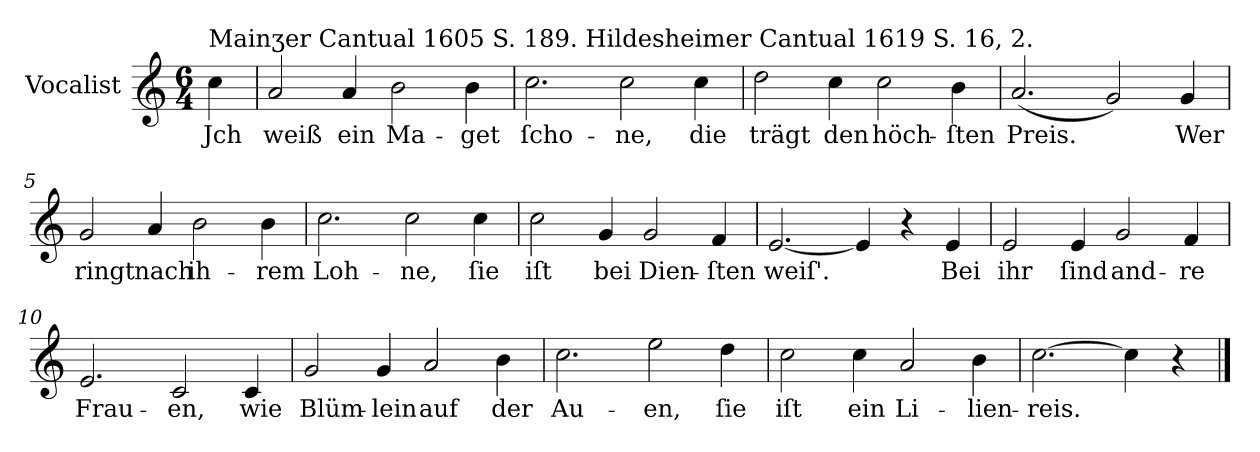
**kern	**text
*part1	*part1
*staff1	*staff1
*I"Vocalist	*
*k[]	*
*C:	*
*M6/4	*
=	=
!LO:TX:a:t=Mainʒer Cantual 1605 S. 189. Hildesheimer Cantual 1619 S. 16, 2.	!
4cc	Jch
=1	=1
2a	weiß
4a	ein
2b	Ma-
4b	-get
=2	=2
2.cc	ſcho-
2cc	-ne,
4cc	die
=3	=3
2dd	trägt
4cc	den
2cc	höch-
4b	-ſten
=4	=4
(2.a	Preis.
2g)	.
4g	Wer
=5	=5
2g	ringt
4a	nach
2b	ih-
4b	-rem
=6	=6
2.cc	Loh-
2cc	-ne,
4cc	ſie
=7	=7
2cc	iſt
4g	bei
2g	Dien-
4f	-ſten
=8	=8
[2.e	weiſ'.
4e]	.
4r	.
4e	Bei
=9	=9
2e	ihr
4e	ſind
2g	and-
4f	-re
=10	=10
2.e	Frau-
2c	-en,
4c	wie
=11	=11
2g	Blüm-
4g	-lein
2a	auf
4b	der
=12	=12
2.cc	Au-
2ee	-en,
4dd	ſie
=13	=13
2cc	iſt
4cc	ein
2a	Li-
4b	-lien-
=14	=14
[2.cc	-reis.
4cc]	.
4r	.
==	==
*-	*-
